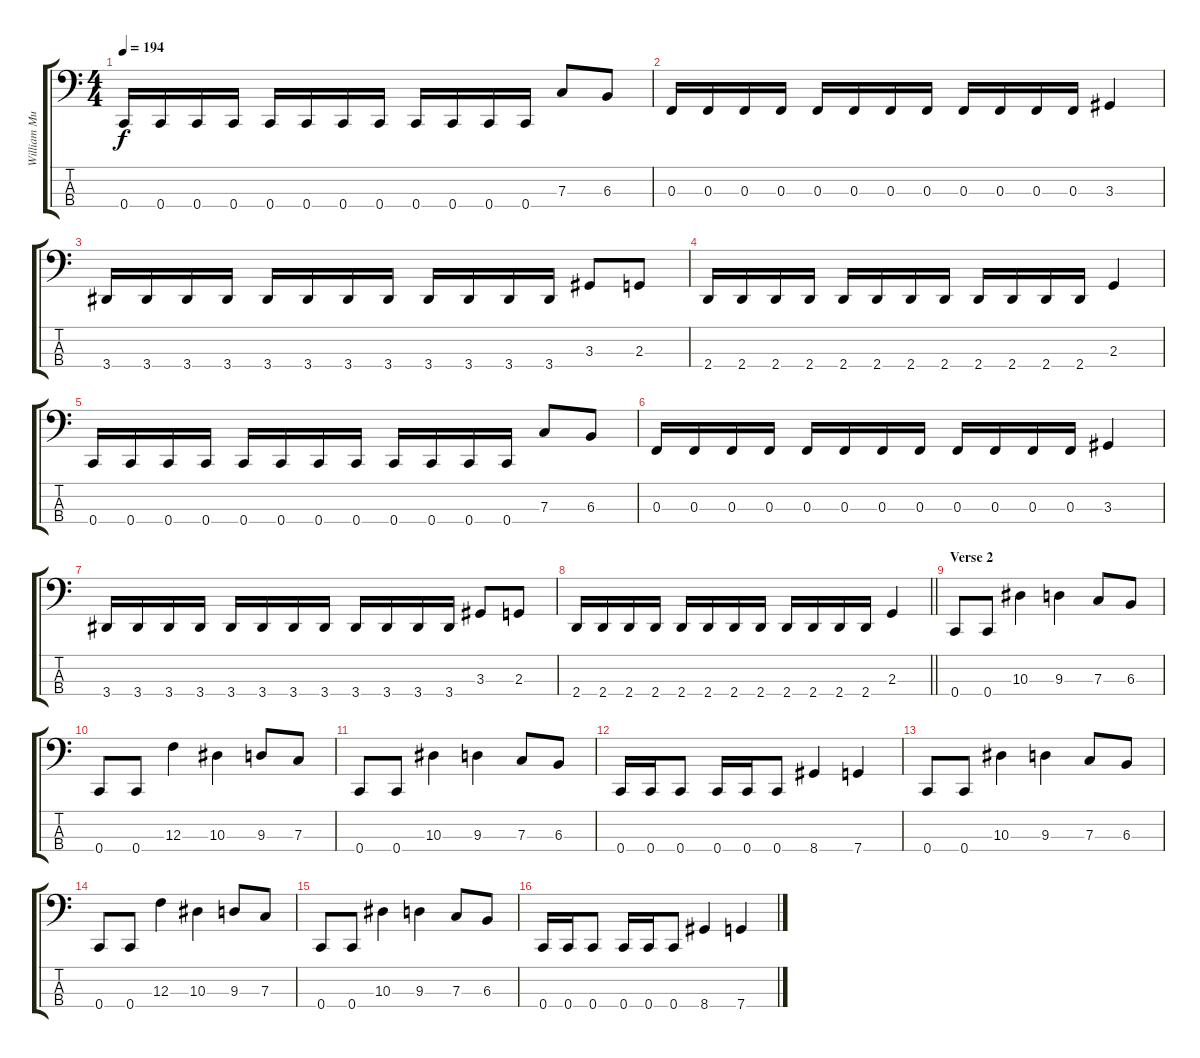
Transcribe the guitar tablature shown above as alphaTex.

\track ("William Murderface (Bass)" "William Mu") {instrument electricbasspick}
\staff {score tabs}
\tuning (Eb2 Bb1 F1 C1) {hide}
\ts (4 4)
\tempo 194
\clef f4
\ks c
0.4.16{dy f} 0.4.16 0.4.16 0.4.16 0.4.16 0.4.16 0.4.16 0.4.16 0.4.16 0.4.16 0.4.16 0.4.16 7.3.8 6.3.8 |
0.3.16 0.3.16 0.3.16 0.3.16 0.3.16 0.3.16 0.3.16 0.3.16 0.3.16 0.3.16 0.3.16 0.3.16 3.3.4 |
3.4.16 3.4.16 3.4.16 3.4.16 3.4.16 3.4.16 3.4.16 3.4.16 3.4.16 3.4.16 3.4.16 3.4.16 3.3.8 2.3.8 |
2.4.16 2.4.16 2.4.16 2.4.16 2.4.16 2.4.16 2.4.16 2.4.16 2.4.16 2.4.16 2.4.16 2.4.16 2.3.4 |
0.4.16 0.4.16 0.4.16 0.4.16 0.4.16 0.4.16 0.4.16 0.4.16 0.4.16 0.4.16 0.4.16 0.4.16 7.3.8 6.3.8 |
0.3.16 0.3.16 0.3.16 0.3.16 0.3.16 0.3.16 0.3.16 0.3.16 0.3.16 0.3.16 0.3.16 0.3.16 3.3.4 |
3.4.16 3.4.16 3.4.16 3.4.16 3.4.16 3.4.16 3.4.16 3.4.16 3.4.16 3.4.16 3.4.16 3.4.16 3.3.8 2.3.8 |
\barLineRight lightlight
2.4.16 2.4.16 2.4.16 2.4.16 2.4.16 2.4.16 2.4.16 2.4.16 2.4.16 2.4.16 2.4.16 2.4.16 2.3.4 |
\section ("" "Verse 2")
0.4.8 0.4.8 10.3.4 9.3.4 7.3.8 6.3.8 |
0.4.8 0.4.8 12.3.4 10.3.4 9.3.8 7.3.8 |
0.4.8 0.4.8 10.3.4 9.3.4 7.3.8 6.3.8 |
0.4.16 0.4.16 0.4.8 0.4.16 0.4.16 0.4.8 8.4.4 7.4.4 |
0.4.8 0.4.8 10.3.4 9.3.4 7.3.8 6.3.8 |
0.4.8 0.4.8 12.3.4 10.3.4 9.3.8 7.3.8 |
0.4.8 0.4.8 10.3.4 9.3.4 7.3.8 6.3.8 |
0.4.16 0.4.16 0.4.8 0.4.16 0.4.16 0.4.8 8.4.4 7.4.4
